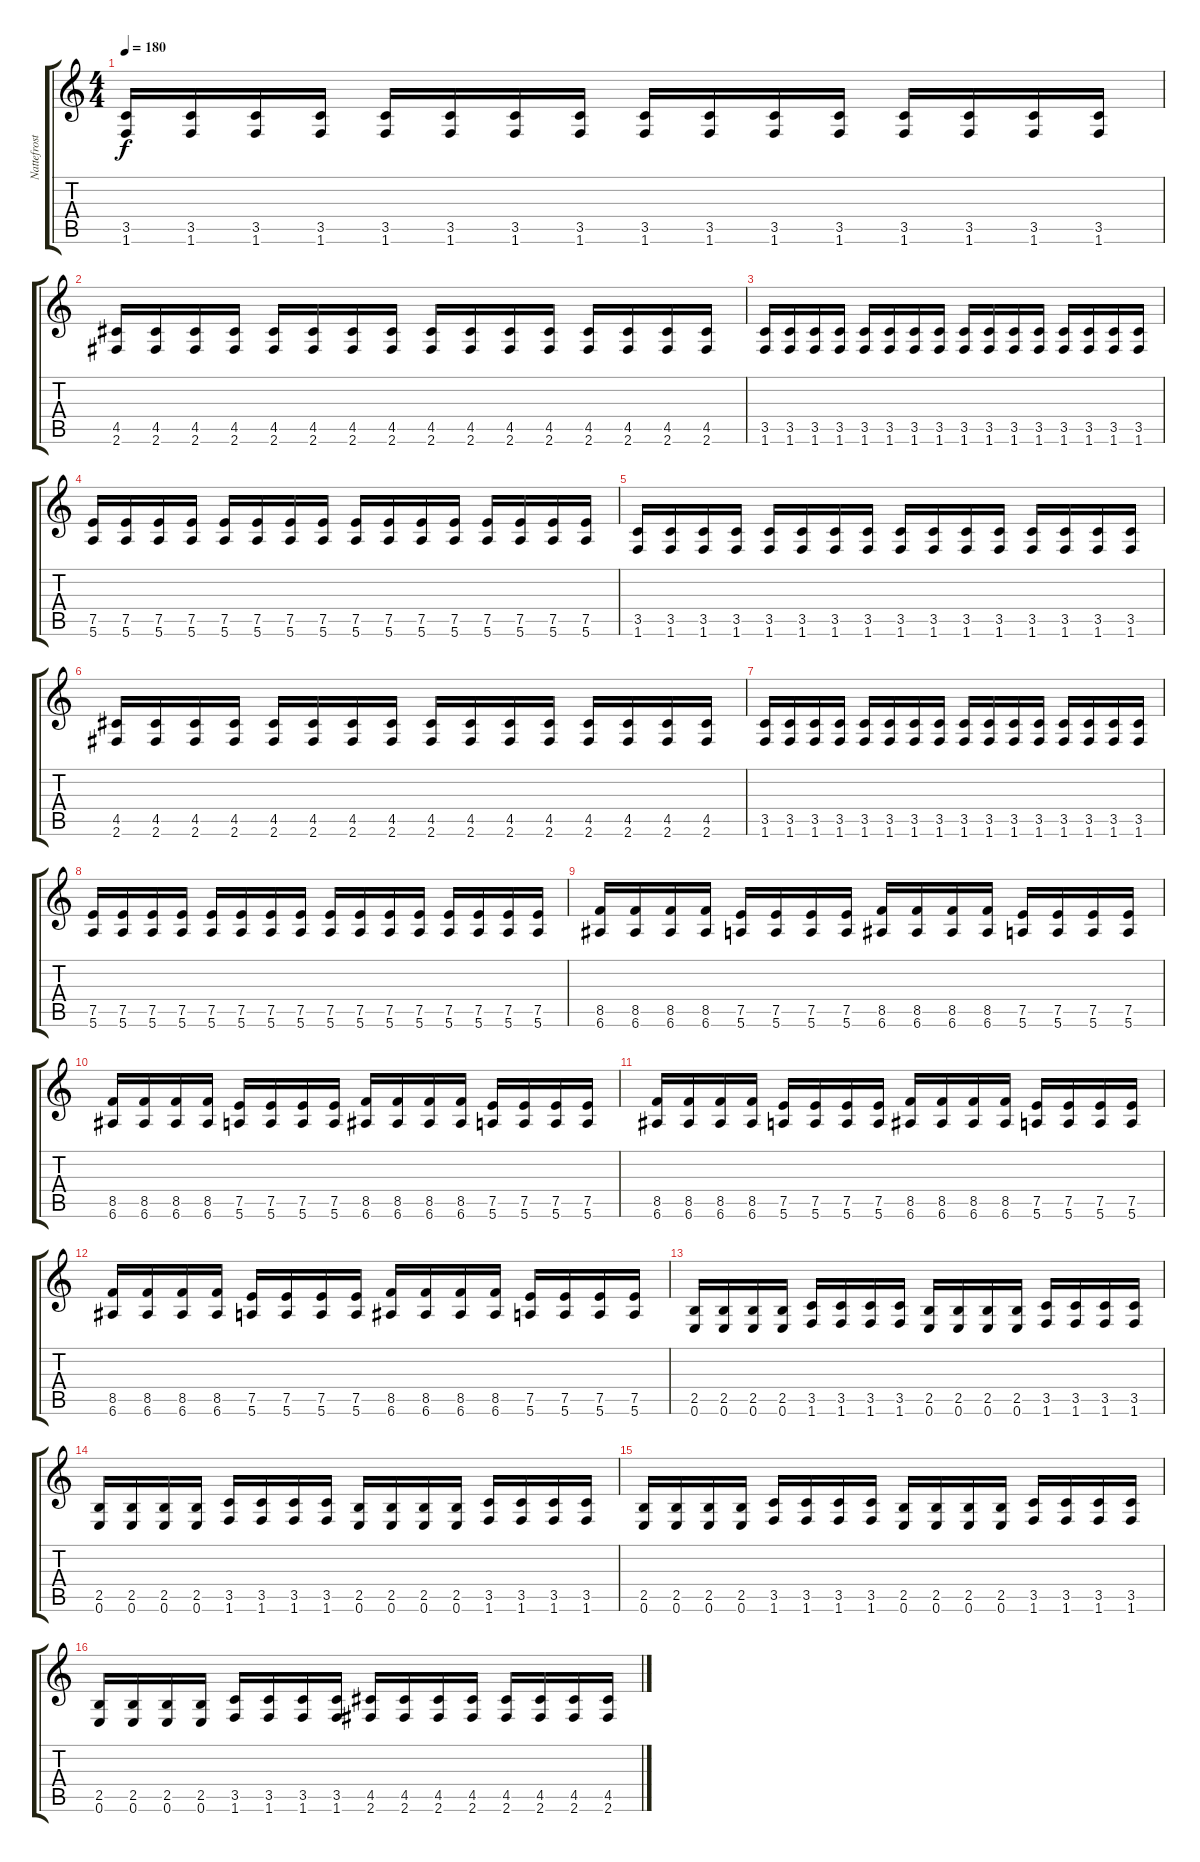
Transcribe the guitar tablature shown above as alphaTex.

\track ("Nattefrost" "Nattefrost") {instrument distortionguitar}
\staff {score tabs}
\tuning (E4 B3 G3 D3 A2 E2) {hide}
\ts (4 4)
\tempo 180
\clef g2
\ks c
(3.5 1.6).16{dy f} (3.5 1.6).16 (3.5 1.6).16 (3.5 1.6).16 (3.5 1.6).16 (3.5 1.6).16 (3.5 1.6).16 (3.5 1.6).16 (3.5 1.6).16 (3.5 1.6).16 (3.5 1.6).16 (3.5 1.6).16 (3.5 1.6).16 (3.5 1.6).16 (3.5 1.6).16 (3.5 1.6).16 |
(4.5 2.6).16 (4.5 2.6).16 (4.5 2.6).16 (4.5 2.6).16 (4.5 2.6).16 (4.5 2.6).16 (4.5 2.6).16 (4.5 2.6).16 (4.5 2.6).16 (4.5 2.6).16 (4.5 2.6).16 (4.5 2.6).16 (4.5 2.6).16 (4.5 2.6).16 (4.5 2.6).16 (4.5 2.6).16 |
(3.5 1.6).16 (3.5 1.6).16 (3.5 1.6).16 (3.5 1.6).16 (3.5 1.6).16 (3.5 1.6).16 (3.5 1.6).16 (3.5 1.6).16 (3.5 1.6).16 (3.5 1.6).16 (3.5 1.6).16 (3.5 1.6).16 (3.5 1.6).16 (3.5 1.6).16 (3.5 1.6).16 (3.5 1.6).16 |
(7.5 5.6).16 (7.5 5.6).16 (7.5 5.6).16 (7.5 5.6).16 (7.5 5.6).16 (7.5 5.6).16 (7.5 5.6).16 (7.5 5.6).16 (7.5 5.6).16 (7.5 5.6).16 (7.5 5.6).16 (7.5 5.6).16 (7.5 5.6).16 (7.5 5.6).16 (7.5 5.6).16 (7.5 5.6).16 |
(3.5 1.6).16 (3.5 1.6).16 (3.5 1.6).16 (3.5 1.6).16 (3.5 1.6).16 (3.5 1.6).16 (3.5 1.6).16 (3.5 1.6).16 (3.5 1.6).16 (3.5 1.6).16 (3.5 1.6).16 (3.5 1.6).16 (3.5 1.6).16 (3.5 1.6).16 (3.5 1.6).16 (3.5 1.6).16 |
(4.5 2.6).16 (4.5 2.6).16 (4.5 2.6).16 (4.5 2.6).16 (4.5 2.6).16 (4.5 2.6).16 (4.5 2.6).16 (4.5 2.6).16 (4.5 2.6).16 (4.5 2.6).16 (4.5 2.6).16 (4.5 2.6).16 (4.5 2.6).16 (4.5 2.6).16 (4.5 2.6).16 (4.5 2.6).16 |
(3.5 1.6).16 (3.5 1.6).16 (3.5 1.6).16 (3.5 1.6).16 (3.5 1.6).16 (3.5 1.6).16 (3.5 1.6).16 (3.5 1.6).16 (3.5 1.6).16 (3.5 1.6).16 (3.5 1.6).16 (3.5 1.6).16 (3.5 1.6).16 (3.5 1.6).16 (3.5 1.6).16 (3.5 1.6).16 |
(7.5 5.6).16 (7.5 5.6).16 (7.5 5.6).16 (7.5 5.6).16 (7.5 5.6).16 (7.5 5.6).16 (7.5 5.6).16 (7.5 5.6).16 (7.5 5.6).16 (7.5 5.6).16 (7.5 5.6).16 (7.5 5.6).16 (7.5 5.6).16 (7.5 5.6).16 (7.5 5.6).16 (7.5 5.6).16 |
(8.5 6.6).16 (8.5 6.6).16 (8.5 6.6).16 (8.5 6.6).16 (7.5 5.6).16 (7.5 5.6).16 (7.5 5.6).16 (7.5 5.6).16 (8.5 6.6).16 (8.5 6.6).16 (8.5 6.6).16 (8.5 6.6).16 (7.5 5.6).16 (7.5 5.6).16 (7.5 5.6).16 (7.5 5.6).16 |
(8.5 6.6).16 (8.5 6.6).16 (8.5 6.6).16 (8.5 6.6).16 (7.5 5.6).16 (7.5 5.6).16 (7.5 5.6).16 (7.5 5.6).16 (8.5 6.6).16 (8.5 6.6).16 (8.5 6.6).16 (8.5 6.6).16 (7.5 5.6).16 (7.5 5.6).16 (7.5 5.6).16 (7.5 5.6).16 |
(8.5 6.6).16 (8.5 6.6).16 (8.5 6.6).16 (8.5 6.6).16 (7.5 5.6).16 (7.5 5.6).16 (7.5 5.6).16 (7.5 5.6).16 (8.5 6.6).16 (8.5 6.6).16 (8.5 6.6).16 (8.5 6.6).16 (7.5 5.6).16 (7.5 5.6).16 (7.5 5.6).16 (7.5 5.6).16 |
(8.5 6.6).16 (8.5 6.6).16 (8.5 6.6).16 (8.5 6.6).16 (7.5 5.6).16 (7.5 5.6).16 (7.5 5.6).16 (7.5 5.6).16 (8.5 6.6).16 (8.5 6.6).16 (8.5 6.6).16 (8.5 6.6).16 (7.5 5.6).16 (7.5 5.6).16 (7.5 5.6).16 (7.5 5.6).16 |
(2.5 0.6).16 (2.5 0.6).16 (2.5 0.6).16 (2.5 0.6).16 (3.5 1.6).16 (3.5 1.6).16 (3.5 1.6).16 (3.5 1.6).16 (2.5 0.6).16 (2.5 0.6).16 (2.5 0.6).16 (2.5 0.6).16 (3.5 1.6).16 (3.5 1.6).16 (3.5 1.6).16 (3.5 1.6).16 |
(2.5 0.6).16 (2.5 0.6).16 (2.5 0.6).16 (2.5 0.6).16 (3.5 1.6).16 (3.5 1.6).16 (3.5 1.6).16 (3.5 1.6).16 (2.5 0.6).16 (2.5 0.6).16 (2.5 0.6).16 (2.5 0.6).16 (3.5 1.6).16 (3.5 1.6).16 (3.5 1.6).16 (3.5 1.6).16 |
(2.5 0.6).16 (2.5 0.6).16 (2.5 0.6).16 (2.5 0.6).16 (3.5 1.6).16 (3.5 1.6).16 (3.5 1.6).16 (3.5 1.6).16 (2.5 0.6).16 (2.5 0.6).16 (2.5 0.6).16 (2.5 0.6).16 (3.5 1.6).16 (3.5 1.6).16 (3.5 1.6).16 (3.5 1.6).16 |
(2.5 0.6).16 (2.5 0.6).16 (2.5 0.6).16 (2.5 0.6).16 (3.5 1.6).16 (3.5 1.6).16 (3.5 1.6).16 (3.5 1.6).16 (4.5 2.6).16 (4.5 2.6).16 (4.5 2.6).16 (4.5 2.6).16 (4.5 2.6).16 (4.5 2.6).16 (4.5 2.6).16 (4.5 2.6).16
